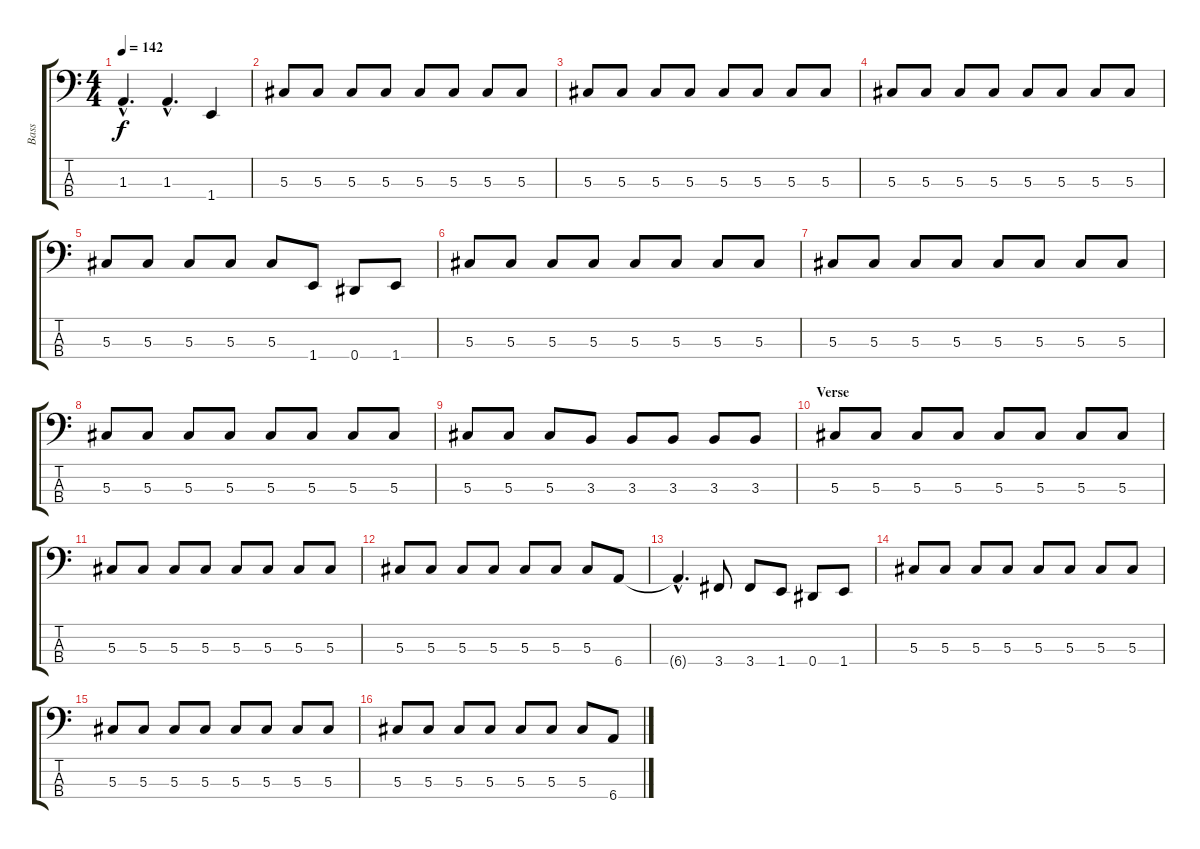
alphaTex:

\track ("Bass" "Bass") {instrument electricbassfinger}
\staff {score tabs}
\tuning (Gb2 Db2 Ab1 Eb1) {hide}
\ts (4 4)
\tempo 142
\clef f4
\ks c
1.3{hac}.4{d dy f} 1.3{hac}.4{d} 1.4.4 |
5.3.8 5.3.8 5.3.8 5.3.8 5.3.8 5.3.8 5.3.8 5.3.8 |
5.3.8 5.3.8 5.3.8 5.3.8 5.3.8 5.3.8 5.3.8 5.3.8 |
5.3.8 5.3.8 5.3.8 5.3.8 5.3.8 5.3.8 5.3.8 5.3.8 |
5.3.8 5.3.8 5.3.8 5.3.8 5.3.8 1.4.8 0.4.8 1.4.8 |
5.3.8 5.3.8 5.3.8 5.3.8 5.3.8 5.3.8 5.3.8 5.3.8 |
5.3.8 5.3.8 5.3.8 5.3.8 5.3.8 5.3.8 5.3.8 5.3.8 |
5.3.8 5.3.8 5.3.8 5.3.8 5.3.8 5.3.8 5.3.8 5.3.8 |
5.3.8 5.3.8 5.3.8 3.3.8 3.3.8 3.3.8 3.3.8 3.3.8 |
\section ("" "Verse")
5.3.8 5.3.8 5.3.8 5.3.8 5.3.8 5.3.8 5.3.8 5.3.8 |
5.3.8 5.3.8 5.3.8 5.3.8 5.3.8 5.3.8 5.3.8 5.3.8 |
5.3.8 5.3.8 5.3.8 5.3.8 5.3.8 5.3.8 5.3.8 6.4.8 |
6.4{hac t}.4{d} 3.4.8 3.4.8 1.4.8 0.4.8 1.4.8 |
5.3.8 5.3.8 5.3.8 5.3.8 5.3.8 5.3.8 5.3.8 5.3.8 |
5.3.8 5.3.8 5.3.8 5.3.8 5.3.8 5.3.8 5.3.8 5.3.8 |
5.3.8 5.3.8 5.3.8 5.3.8 5.3.8 5.3.8 5.3.8 6.4.8
